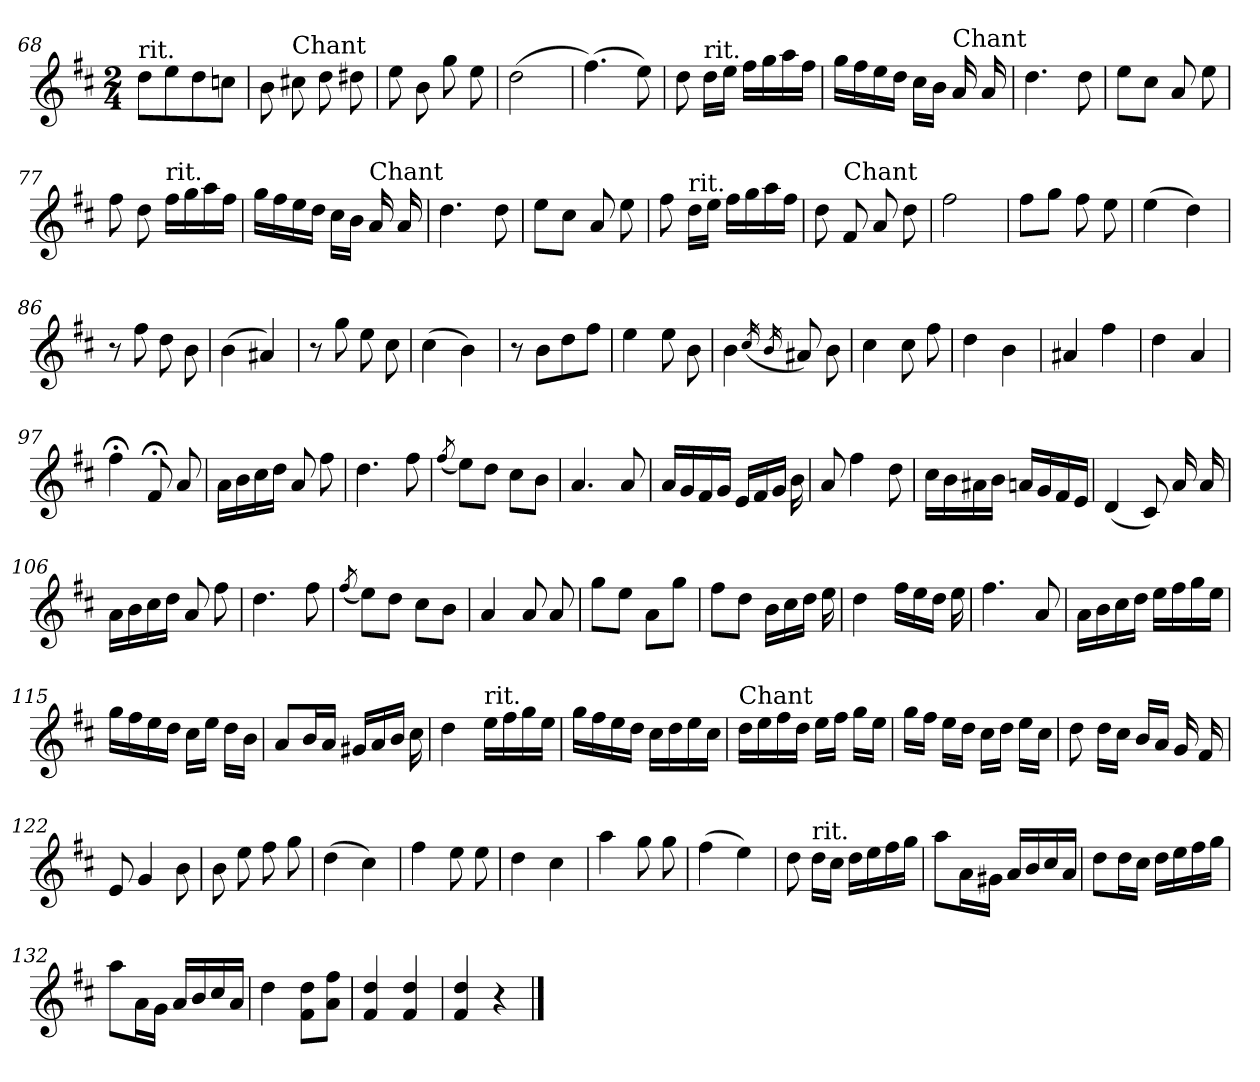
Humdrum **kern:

**kern
*part1
*staff1
*clefG2
*k[f#c#]
*D:
*M2/4
=68
!LO:TX:a:t=rit.
8dd\L
8ee\
8dd\
8ccn\J
=69
8b\
!LO:TX:a:t=Chant
8cc#X\
8dd\
8dd#X\
=70
8ee\
8b\
8gg\
8ee\
=71
(>2dd\
=72
(>4.ff#\)
8ee\)
=73
8dd\
!LO:TX:a:t=rit.
16dd\LL
16ee\JJ
16ff#\LL
16gg\
16aa\
16ff#\JJ
!!LO:LB:g=z
=74
16gg\LL
16ff#\
16ee\
16dd\JJ
16cc#\LL
16b\JJ
!LO:TX:a:t=Chant
16a/
16a/
=75
4.dd\
8dd\
=76
8ee\L
8cc#\J
8a/
8ee\
=77
8ff#\
8dd\
!LO:TX:a:t=rit.
16ff#\LL
16gg\
16aa\
16ff#\JJ
=78
16gg\LL
16ff#\
16ee\
16dd\JJ
16cc#\LL
16b\JJ
!LO:TX:a:t=Chant
16a/
16a/
=79
4.dd\
8dd\
=80
8ee\L
8cc#\J
8a/
8ee\
!!LO:LB:g=z
=81
8ff#\
!LO:TX:a:t=rit.
16dd\LL
16ee\JJ
16ff#\LL
16gg\
16aa\
16ff#\JJ
=82
8dd\
!LO:TX:a:t=Chant
8f#/
8a/
8dd\
=83
2ff#\
=84
8ff#\L
8gg\J
8ff#\
8ee\
=85
(>4ee\
4dd\)
=86
8r
8ff#\
8dd\
8b\
=87
(>4b\
4a#X/)
=88
8r
8gg\
8ee\
8cc#\
=89
(>4cc#\
4b\)
!!LO:LB:g=z
=90
8r
8b\L
8dd\
8ff#\J
=91
4ee\
8ee\
8b\
=92
4b\
(<16qcc#/
16qb/
8a#X/)
8b\
=93
4cc#\
8cc#\
8ff#\
=94
4dd\
4b\
=95
4a#X/
4ff#\
=96
4dd\
4a/
=97
4ff#;<\
8f#;</
8a/
=98
16a\LL
16b\
16cc#\
16dd\JJ
8a/
8ff#\
!!LO:LB:g=z
=99
4.dd\
8ff#\
=100
(<8qff#/
8ee\L)
8dd\J
(<8cc#\L
8b\J
=101
4.a/
8a/
=102
16a/LL
16g/
16f#/
16g/JJ
16e/LL
16f#/
16g/JJ
16b\
=103
8a/
4ff#\
8dd\
=104
16cc#\LL
16b\
16a#X\
16b\JJ
16an/LL
16g/
16f#/
16e/JJ
=105
(<4d/
8c#/)
16a/
16a/
!!LO:LB:g=z
=106
16a\LL
16b\
16cc#\
16dd\JJ
8a/
8ff#\
=107
4.dd\
8ff#\
=108
(<8qff#/
8ee\L)
8dd\J
(<8cc#\L
8b\J
=109
4a/
8a/
8a/
=110
8gg\L
8ee\J
8a\L
8gg\J
=111
8ff#\L
8dd\J
16b\LL
16cc#\
16dd\JJ
16ee\
=112
4dd\
16ff#\LL
16ee\
16dd\JJ
16ee\
=113
4.ff#\
8a/
!!LO:LB:g=z
=114
16a\LL
16b\
16cc#\
16dd\JJ
16ee\LL
16ff#\
16gg\
16ee\JJ
=115
16gg\LL
16ff#\
16ee\
16dd\JJ
16cc#\LL
16ee\JJ
16dd\LL
16b\JJ
=116
8a/L
16b/L
16a/JJ
16g#X/LL
16a/
16b/JJ
16cc#\
=117
4dd\
!LO:TX:a:t=rit.
16ee\LL
16ff#\
16gg\
16ee\JJ
=118
16gg\LL
16ff#\
16ee\
16dd\JJ
16cc#\LL
16dd\
16ee\
16cc#\JJ
=119
!LO:TX:a:t=Chant
16dd\LL
16ee\
16ff#\
16dd\JJ
16ee\LL
16ff#\JJ
16gg\LL
16ee\JJ
!!LO:PB:g=z
=120
16gg\LL
16ff#\JJ
16ee\LL
16dd\JJ
16cc#\LL
16dd\JJ
16ee\LL
16cc#\JJ
=121
8dd\
16dd\LL
16cc#\JJ
16b/LL
16a/JJ
16g/
16f#/
=122
8e/
4g/
8b\
=123
8b\
8ee\
8ff#\
8gg\
=124
(>4dd\
4cc#\)
=125
4ff#\
8ee\
8ee\
=126
4dd\
4cc#\
=127
4aa\
8gg\
8gg\
=128
(>4ff#\
4ee\)
!!LO:LB:g=z
=129
8dd\
!LO:TX:a:t=rit.
16dd\LL
16cc#\JJ
16dd\LL
16ee\
16ff#\
16gg\JJ
=130
8aa\L
16a\L
16g#X\JJ
16a/LL
16b/
16cc#/
16a/JJ
=131
8dd\L
16dd\L
16cc#\JJ
16dd\LL
16ee\
16ff#\
16gg\JJ
=132
8aa\L
16a\L
16g\JJ
16a/LL
16b/
16cc#/
16a/JJ
=133
4dd\
8f#\ 8dd\L
8a\ 8ff#\J
=134
4f#/ 4dd/
4f#/ 4dd/
=135
4f#/ 4dd/
4r
==
*-
